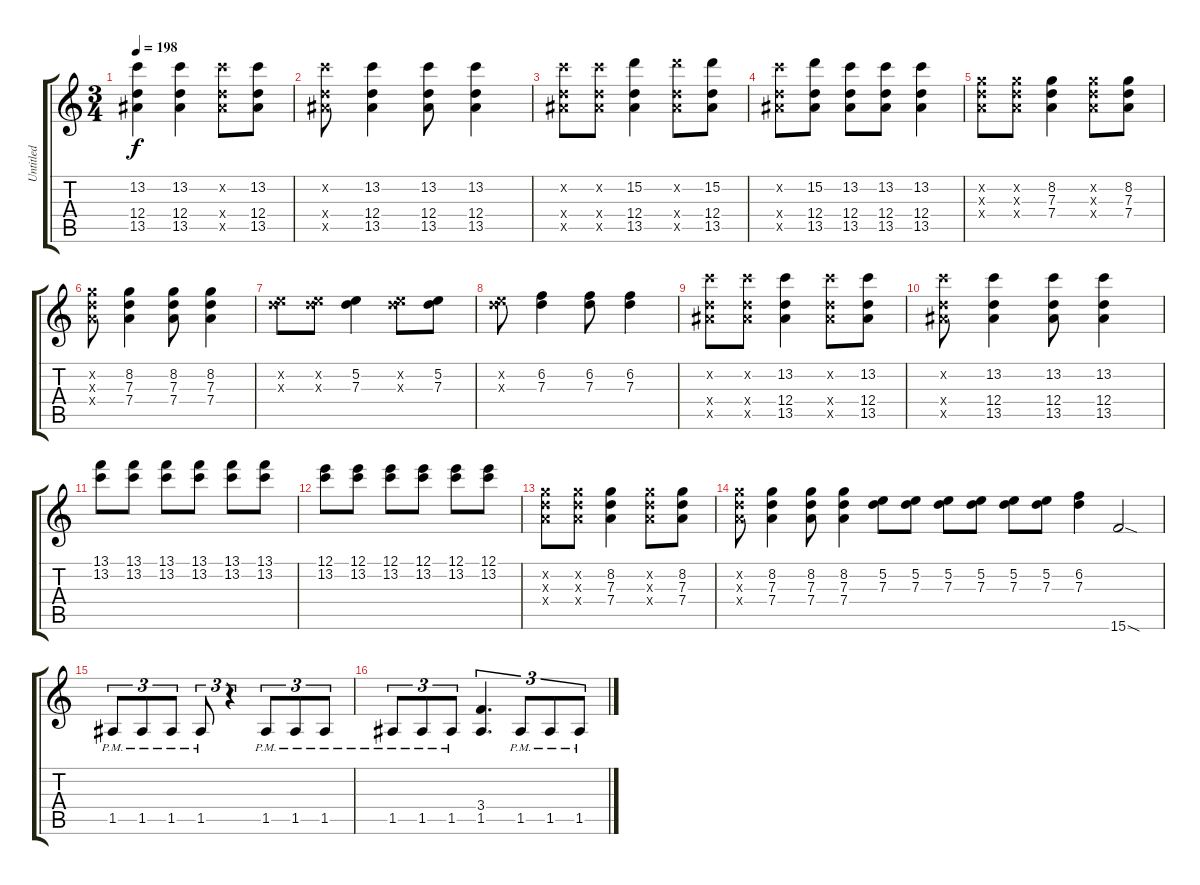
\track ("Untitled" "Untitled") {instrument distortionguitar}
\staff {score tabs}
\tuning (E4 B3 G3 D3 A2 D2) {hide}
\ts (3 4)
\tempo 198
\clef g2
\ks c
(13.2 12.4 13.5).4{dy f} (13.2 12.4 13.5).4 (13.2{x} 12.4{x} 13.5{x}).8 (13.2 12.4 13.5).8 |
(13.2{x} 12.4{x} 13.5{x}).8 (13.2 12.4 13.5).4 (13.2 12.4 13.5).8 (13.2 12.4 13.5).4 |
(13.2{x} 12.4{x} 13.5{x}).8 (13.2{x} 12.4{x} 13.5{x}).8 (15.2 12.4 13.5).4 (15.2{x} 12.4{x} 13.5{x}).8 (15.2 12.4 13.5).8 |
(13.2{x} 12.4{x} 13.5{x}).8 (15.2 12.4 13.5).8 (13.2 12.4 13.5).8 (13.2 12.4 13.5).8 (13.2 12.4 13.5).4 |
(8.2{x} 7.3{x} 7.4{x}).8 (8.2{x} 7.3{x} 7.4{x}).8 (8.2 7.3 7.4).4 (8.2{x} 7.3{x} 7.4{x}).8 (8.2 7.3 7.4).8 |
(8.2{x} 7.3{x} 7.4{x}).8 (8.2 7.3 7.4).4 (8.2 7.3 7.4).8 (8.2 7.3 7.4).4 |
(5.2{x} 7.3{x}).8 (5.2{x} 7.3{x}).8 (5.2 7.3).4 (5.2{x} 7.3{x}).8 (5.2 7.3).8 |
(5.2{x} 7.3{x}).8 (6.2 7.3).4 (6.2 7.3).8 (6.2 7.3).4 |
(13.2{x} 12.4{x} 13.5{x}).8 (13.2{x} 12.4{x} 13.5{x}).8 (13.2 12.4 13.5).4 (13.2{x} 12.4{x} 13.5{x}).8 (13.2 12.4 13.5).8 |
(13.2{x} 12.4{x} 13.5{x}).8 (13.2 12.4 13.5).4 (13.2 12.4 13.5).8 (13.2 12.4 13.5).4 |
(13.1 13.2).8 (13.1 13.2).8 (13.1 13.2).8 (13.1 13.2).8 (13.1 13.2).8 (13.1 13.2).8 |
(12.1 13.2).8 (12.1 13.2).8 (12.1 13.2).8 (12.1 13.2).8 (12.1 13.2).8 (12.1 13.2).8 |
(8.2{x} 7.3{x} 7.4{x}).8 (8.2{x} 7.3{x} 7.4{x}).8 (8.2 7.3 7.4).4 (8.2{x} 7.3{x} 7.4{x}).8 (8.2 7.3 7.4).8 |
(8.2{x} 7.3{x} 7.4{x}).8 (8.2 7.3 7.4).4 (8.2 7.3 7.4).8 (8.2 7.3 7.4).4 (5.2 7.3).8 (5.2 7.3).8 (5.2 7.3).8 (5.2 7.3).8 (5.2 7.3).8 (5.2 7.3).8 (6.2 7.3).4 15.6{sod}.2 |
1.5{pm}.8{tu (3 2)} 1.5{pm}.8{tu (3 2)} 1.5{pm}.8{tu (3 2)} 1.5{pm}.8{tu (3 2)} r.4{tu (3 2)} 1.5{pm}.8{tu (3 2)} 1.5{pm}.8{tu (3 2)} 1.5{pm}.8{tu (3 2)} |
1.5{pm}.8{tu (3 2)} 1.5{pm}.8{tu (3 2)} 1.5{pm}.8{tu (3 2)} (3.4 1.5).4{d tu (3 2)} 1.5{pm}.8{tu (3 2)} 1.5{pm}.8{tu (3 2)} 1.5{pm}.8{tu (3 2)}
